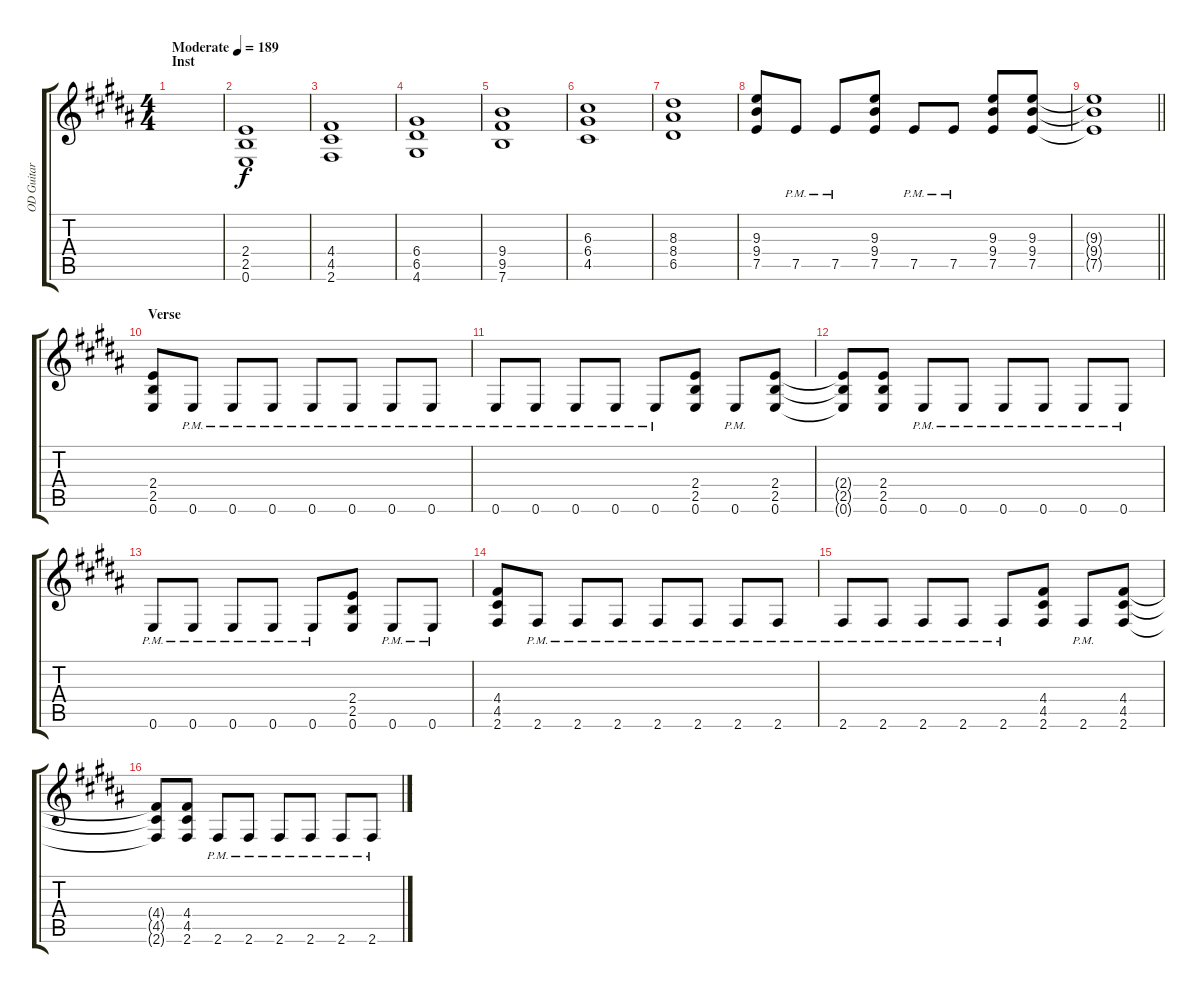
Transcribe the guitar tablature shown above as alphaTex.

\track ("OD Guitar" "OD Guitar") {instrument overdrivenguitar}
\staff {score tabs}
\tuning (E4 B3 G3 D3 A2 E2) {hide}
\ts (4 4)
\section ("" "Inst")
\tempo (189 "Moderate")
\clef g2
\ks b
|
(2.4 2.5 0.6).1 |
(4.4 4.5 2.6).1 |
(6.4 6.5 4.6).1 |
(9.4 9.5 7.6).1 |
(6.3 6.4 4.5).1 |
(8.3 8.4 6.5).1 |
(9.3 9.4 7.5).8 7.5{pm}.8 7.5{pm}.8 (9.3 9.4 7.5).8 7.5{pm}.8 7.5{pm}.8 (9.3 9.4 7.5).8 (9.3 9.4 7.5).8 |
\barLineRight lightlight
(9.3{t} 9.4{t} 7.5{t}).1 |
\section ("" "Verse")
(2.4 2.5 0.6).8 0.6{pm}.8 0.6{pm}.8 0.6{pm}.8 0.6{pm}.8 0.6{pm}.8 0.6{pm}.8 0.6{pm}.8 |
0.6{pm}.8 0.6{pm}.8 0.6{pm}.8 0.6{pm}.8 0.6{pm}.8 (2.4 2.5 0.6).8 0.6{pm}.8 (2.4 2.5 0.6).8 |
(2.4{t} 2.5{t} 0.6{t}).8 (2.4 2.5 0.6).8 0.6{pm}.8 0.6{pm}.8 0.6{pm}.8 0.6{pm}.8 0.6{pm}.8 0.6{pm}.8 |
0.6{pm}.8 0.6{pm}.8 0.6{pm}.8 0.6{pm}.8 0.6{pm}.8 (2.4 2.5 0.6).8 0.6{pm}.8 0.6{pm}.8 |
(4.4 4.5 2.6).8 2.6{pm}.8 2.6{pm}.8 2.6{pm}.8 2.6{pm}.8 2.6{pm}.8 2.6{pm}.8 2.6{pm}.8 |
2.6{pm}.8 2.6{pm}.8 2.6{pm}.8 2.6{pm}.8 2.6{pm}.8 (4.4 4.5 2.6).8 2.6{pm}.8 (4.4 4.5 2.6).8 |
(4.4{t} 4.5{t} 2.6{t}).8 (4.4 4.5 2.6).8 2.6{pm}.8 2.6{pm}.8 2.6{pm}.8 2.6{pm}.8 2.6{pm}.8 2.6{pm}.8
